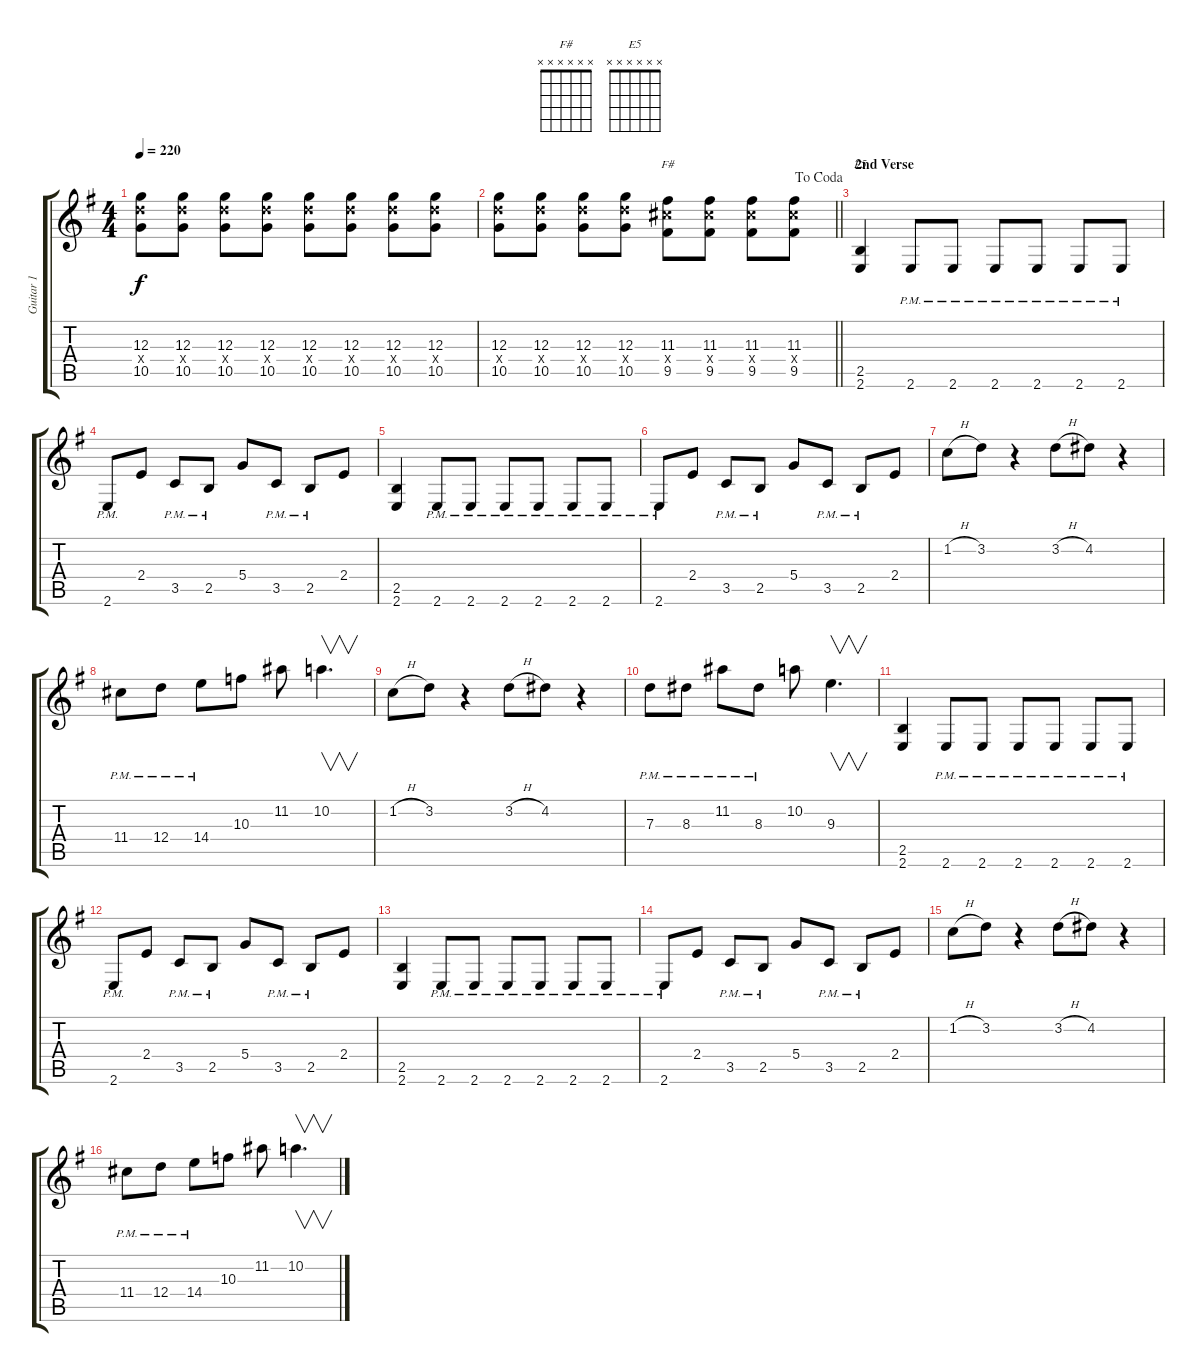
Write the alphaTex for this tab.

\track ("Guitar 1" "Guitar 1") {instrument distortionguitar}
\staff {score tabs}
\tuning (E4 B3 G3 D3 A2 D2) {hide}
\chord ("F#" x x x x x x)
\chord ("E5" x x x x x x)
\ts (4 4)
\tempo 220
\clef g2
\ks eminor
(12.3 12.4{x} 10.5).8{dy f} (12.3 12.4{x} 10.5).8 (12.3 12.4{x} 10.5).8 (12.3 12.4{x} 10.5).8 (12.3 12.4{x} 10.5).8 (12.3 12.4{x} 10.5).8 (12.3 12.4{x} 10.5).8 (12.3 12.4{x} 10.5).8 |
\jump dacoda
\barLineRight lightlight
(12.3 12.4{x} 10.5).8 (12.3 12.4{x} 10.5).8 (12.3 12.4{x} 10.5).8 (12.3 12.4{x} 10.5).8 (11.3 11.4{x} 9.5).8{ch "F#"} (11.3 11.4{x} 9.5).8 (11.3 11.4{x} 9.5).8 (11.3 11.4{x} 9.5).8 |
\section ("" "2nd Verse")
(2.5 2.6).4{ch "E5"} 2.6{pm}.8 2.6{pm}.8 2.6{pm}.8 2.6{pm}.8 2.6{pm}.8 2.6{pm}.8 |
2.6{pm}.8 2.4.8 3.5{pm}.8 2.5{pm}.8 5.4.8 3.5{pm}.8 2.5{pm}.8 2.4.8 |
(2.5 2.6).4 2.6{pm}.8 2.6{pm}.8 2.6{pm}.8 2.6{pm}.8 2.6{pm}.8 2.6{pm}.8 |
2.6{pm}.8 2.4.8 3.5{pm}.8 2.5{pm}.8 5.4.8 3.5{pm}.8 2.5{pm}.8 2.4.8 |
1.2{h}.8 3.2.8 r.4 3.2{h}.8 4.2.8 r.4 |
11.4{pm}.8 12.4{pm}.8 14.4{pm}.8 10.3.8 11.2.8 10.2.4{v d} |
1.2{h}.8 3.2.8 r.4 3.2{h}.8 4.2.8 r.4 |
7.3{pm}.8 8.3{pm}.8 11.2{pm}.8 8.3{pm}.8 10.2.8 9.3.4{v d} |
(2.5 2.6).4 2.6{pm}.8 2.6{pm}.8 2.6{pm}.8 2.6{pm}.8 2.6{pm}.8 2.6{pm}.8 |
2.6{pm}.8 2.4.8 3.5{pm}.8 2.5{pm}.8 5.4.8 3.5{pm}.8 2.5{pm}.8 2.4.8 |
(2.5 2.6).4 2.6{pm}.8 2.6{pm}.8 2.6{pm}.8 2.6{pm}.8 2.6{pm}.8 2.6{pm}.8 |
2.6{pm}.8 2.4.8 3.5{pm}.8 2.5{pm}.8 5.4.8 3.5{pm}.8 2.5{pm}.8 2.4.8 |
1.2{h}.8 3.2.8 r.4 3.2{h}.8 4.2.8 r.4 |
11.4{pm}.8 12.4{pm}.8 14.4{pm}.8 10.3.8 11.2.8 10.2.4{v d}
